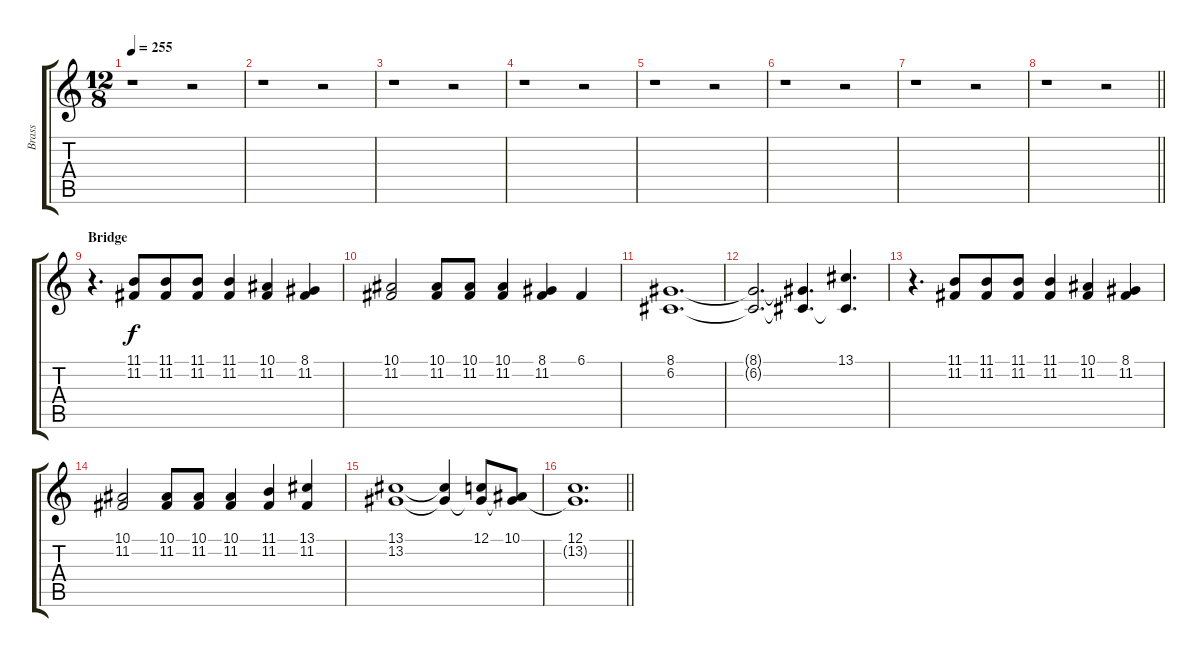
\track ("Brass" "Brass") {instrument brasssection}
\staff {score tabs}
\tuning (C4 G3 Eb3 Bb2 F2 C2) {hide}
\ts (12 8)
\tempo 255
\clef g2
\ks c
r.1{dy f} r.2 |
r.1 r.2 |
r.1 r.2 |
r.1 r.2 |
r.1 r.2 |
r.1 r.2 |
r.1 r.2 |
\barLineRight lightlight
r.1 r.2 |
\section ("" "Bridge")
r.4{d} (11.1 11.2).8 (11.1 11.2).8 (11.1 11.2).8 (11.1 11.2).4 (10.1 11.2).4 (8.1 11.2).4 |
(10.1 11.2).2 (10.1 11.2).8 (10.1 11.2).8 (10.1 11.2).4 (8.1 11.2).4 6.1.4 |
(8.1 6.2).1{d} |
(8.1{t} 6.2{t}).2{d} (8.1{t} 6.2{t}).4{d} (13.1 6.2{t}).4{d} |
r.4{d} (11.1 11.2).8 (11.1 11.2).8 (11.1 11.2).8 (11.1 11.2).4 (10.1 11.2).4 (8.1 11.2).4 |
(10.1 11.2).2 (10.1 11.2).8 (10.1 11.2).8 (10.1 11.2).4 (11.1 11.2).4 (13.1 11.2).4 |
(13.1 13.2).1 (13.1{t} 13.2{t}).4 (12.1 13.2{t}).8 (10.1 13.2{t}).8 |
\barLineRight lightlight
(12.1 13.2{t}).1{d}
